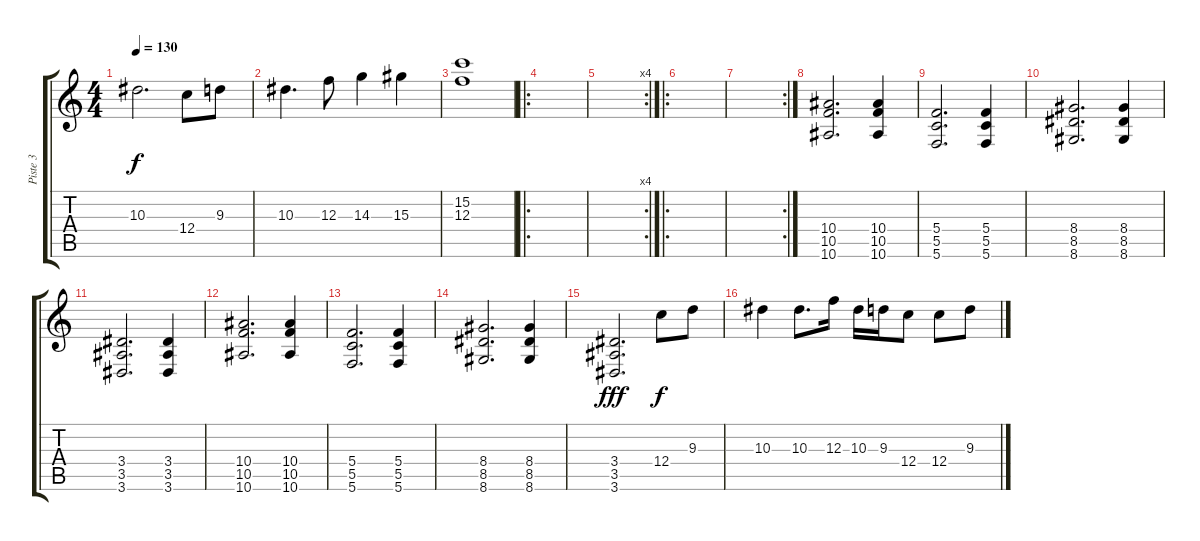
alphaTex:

\track ("Piste 3" "Piste 3") {instrument overdrivenguitar}
\staff {score tabs}
\tuning (D4 A3 F3 C3 G2 C2) {hide}
\ts (4 4)
\tempo 130
\clef g2
\ks c
10.3.2{d dy f} 12.4.8 9.3.8 |
10.3.4{d} 12.3.8 14.3.4 15.3.4 |
(15.2 12.3).1 |
\ro
|
\rc 4
|
\ro
|
\rc 2
|
(10.4 10.5 10.6).2{d} (10.4 10.5 10.6).4 |
(5.4 5.5 5.6).2{d} (5.4 5.5 5.6).4 |
(8.4 8.5 8.6).2{d} (8.4 8.5 8.6).4 |
(3.4 3.5 3.6).2{d} (3.4 3.5 3.6).4 |
(10.4 10.5 10.6).2{d} (10.4 10.5 10.6).4 |
(5.4 5.5 5.6).2{d} (5.4 5.5 5.6).4 |
(8.4 8.5 8.6).2{d} (8.4 8.5 8.6).4 |
(3.4 3.5 3.6).2{d dy fff} 12.4.8{dy f} 9.3.8 |
10.3.4 10.3.8{d} 12.3.16 10.3.16 9.3.16 12.4.8 12.4.8 9.3.8
